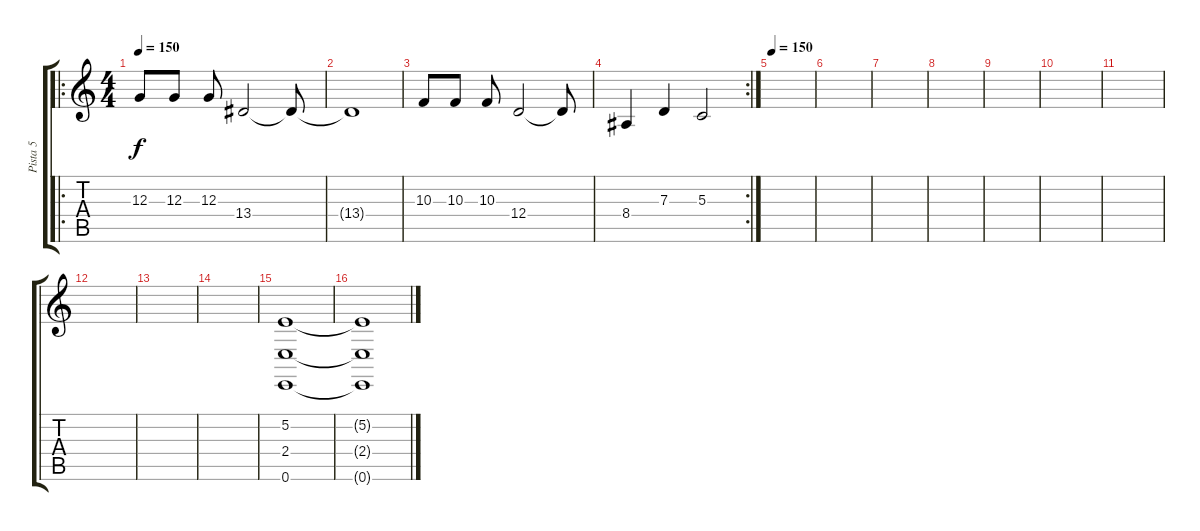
\track ("Pista 5" "Pista 5") {instrument synthstrings1}
\staff {score tabs}
\tuning (E4 B3 G3 D3 A2 E2) {hide}
\ro
\ts (4 4)
\tempo 150
\clef g2
\ks c
12.3.8{dy f} 12.3.8 12.3.8 13.4.2 13.4{t}.8 |
13.4{t}.1 |
10.3.8 10.3.8 10.3.8 12.4.2 12.4{t}.8 |
\rc 2
8.4.4 7.3.4 5.3.2 |
\tempo 150
|
|
|
|
|
|
|
|
|
|
(5.2 2.4 0.6).1 |
(5.2{t} 2.4{t} 0.6{t}).1
